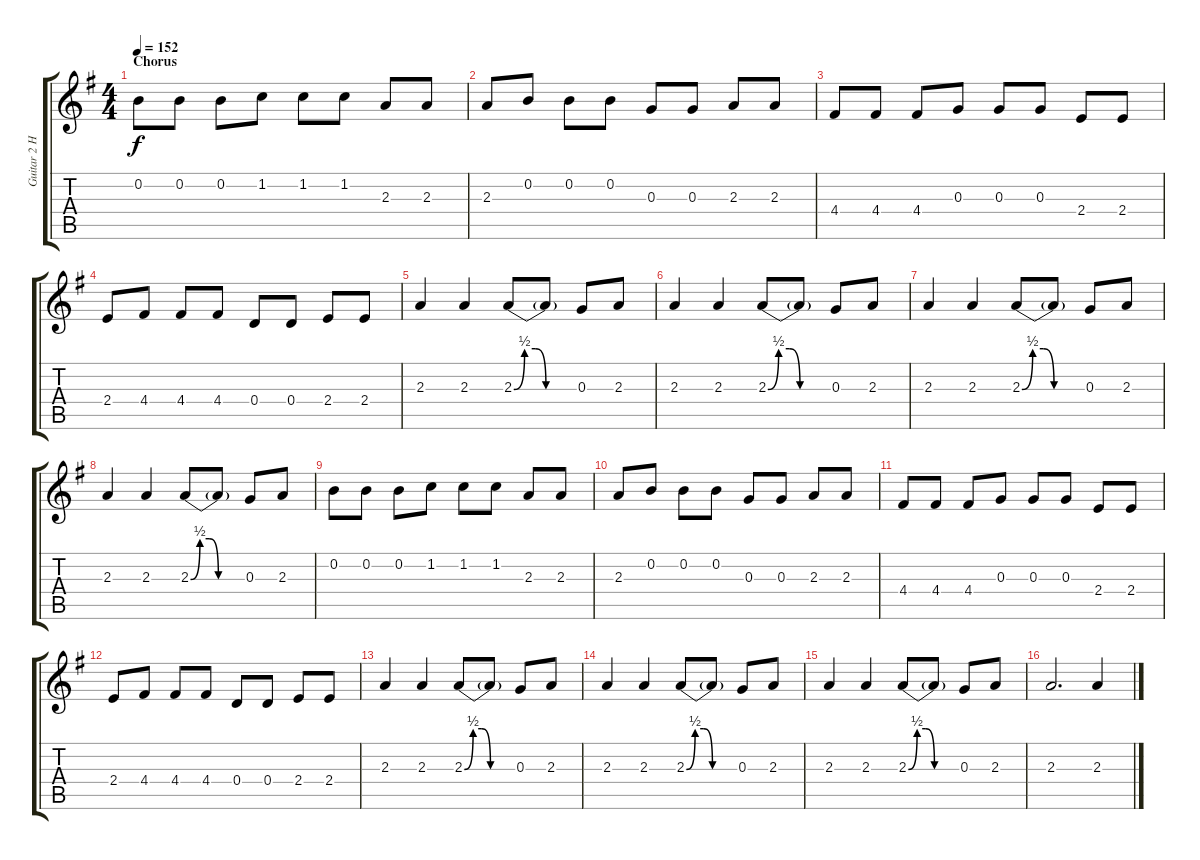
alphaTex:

\track ("Guitar 2 Harmony" "Guitar 2 H") {instrument overdrivenguitar}
\staff {score tabs}
\tuning (E4 B3 G3 D3 A2 E2) {hide}
\ts (4 4)
\section ("" "Chorus")
\tempo 152
\clef g2
\ks eminor
0.2.8{dy f} 0.2.8 0.2.8 1.2.8 1.2.8 1.2.8 2.3.8 2.3.8 |
2.3.8 0.2.8 0.2.8 0.2.8 0.3.8 0.3.8 2.3.8 2.3.8 |
4.4.8 4.4.8 4.4.8 0.3.8 0.3.8 0.3.8 2.4.8 2.4.8 |
2.4.8 4.4.8 4.4.8 4.4.8 0.4.8 0.4.8 2.4.8 2.4.8 |
2.3.4 2.3.4 2.3{be (custom 0 0 10 2 20 2 30 0 60 0)}.8 2.3{t}.8 0.3.8 2.3.8 |
2.3.4 2.3.4 2.3{be (custom 0 0 10 2 20 2 30 0 60 0)}.8 2.3{t}.8 0.3.8 2.3.8 |
2.3.4 2.3.4 2.3{be (custom 0 0 10 2 20 2 30 0 60 0)}.8 2.3{t}.8 0.3.8 2.3.8 |
2.3.4 2.3.4 2.3{be (custom 0 0 10 2 20 2 30 0 60 0)}.8 2.3{t}.8 0.3.8 2.3.8 |
0.2.8 0.2.8 0.2.8 1.2.8 1.2.8 1.2.8 2.3.8 2.3.8 |
2.3.8 0.2.8 0.2.8 0.2.8 0.3.8 0.3.8 2.3.8 2.3.8 |
4.4.8 4.4.8 4.4.8 0.3.8 0.3.8 0.3.8 2.4.8 2.4.8 |
2.4.8 4.4.8 4.4.8 4.4.8 0.4.8 0.4.8 2.4.8 2.4.8 |
2.3.4 2.3.4 2.3{be (custom 0 0 10 2 20 2 30 0 60 0)}.8 2.3{t}.8 0.3.8 2.3.8 |
2.3.4 2.3.4 2.3{be (custom 0 0 10 2 20 2 30 0 60 0)}.8 2.3{t}.8 0.3.8 2.3.8 |
2.3.4 2.3.4 2.3{be (custom 0 0 10 2 20 2 30 0 60 0)}.8 2.3{t}.8 0.3.8 2.3.8 |
2.3.2{d} 2.3.4
